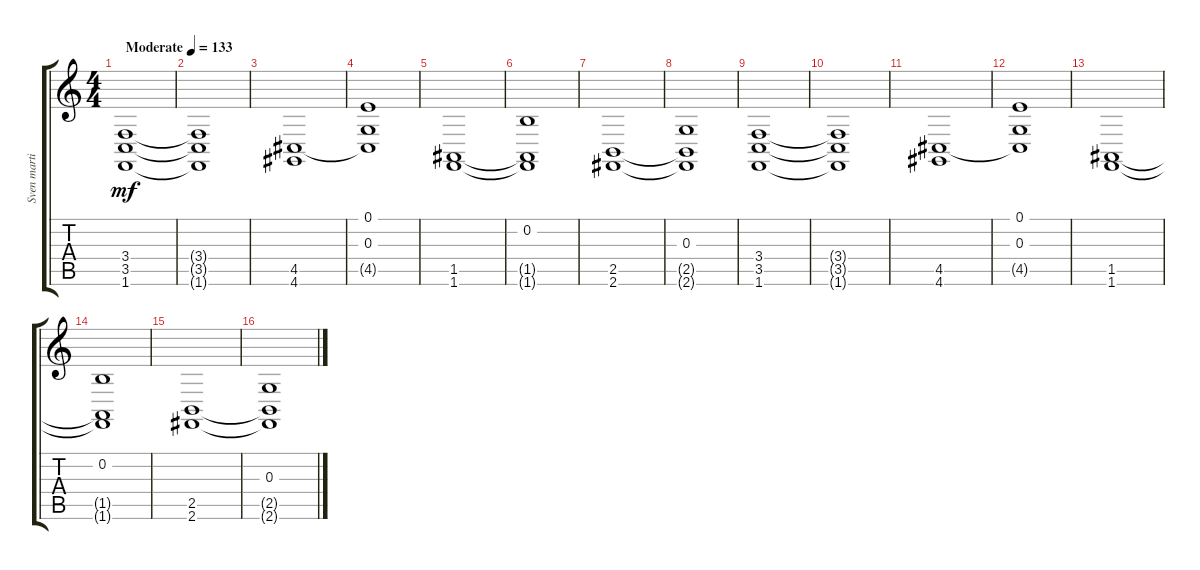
\track ("Sven martin (left hand)" "Sven marti") {instrument panflute}
\staff {score tabs}
\tuning (E4 B3 G3 D3 A2 E2) {hide}
\ts (4 4)
\tempo (133 "Moderate")
\clef g2
\ks c
(3.4 3.5 1.6).1{dy mf instrument panflute} |
(3.4{t} 3.5{t} 1.6{t}).1 |
(4.5 4.6).1 |
(0.1 0.3 4.5{t}).1 |
(1.5 1.6).1 |
(0.2 1.5{t} 1.6{t}).1 |
(2.5 2.6).1 |
(0.3 2.5{t} 2.6{t}).1 |
(3.4 3.5 1.6).1 |
(3.4{t} 3.5{t} 1.6{t}).1 |
(4.5 4.6).1 |
(0.1 0.3 4.5{t}).1 |
(1.5 1.6).1 |
(0.2 1.5{t} 1.6{t}).1 |
(2.5 2.6).1 |
(0.3 2.5{t} 2.6{t}).1
